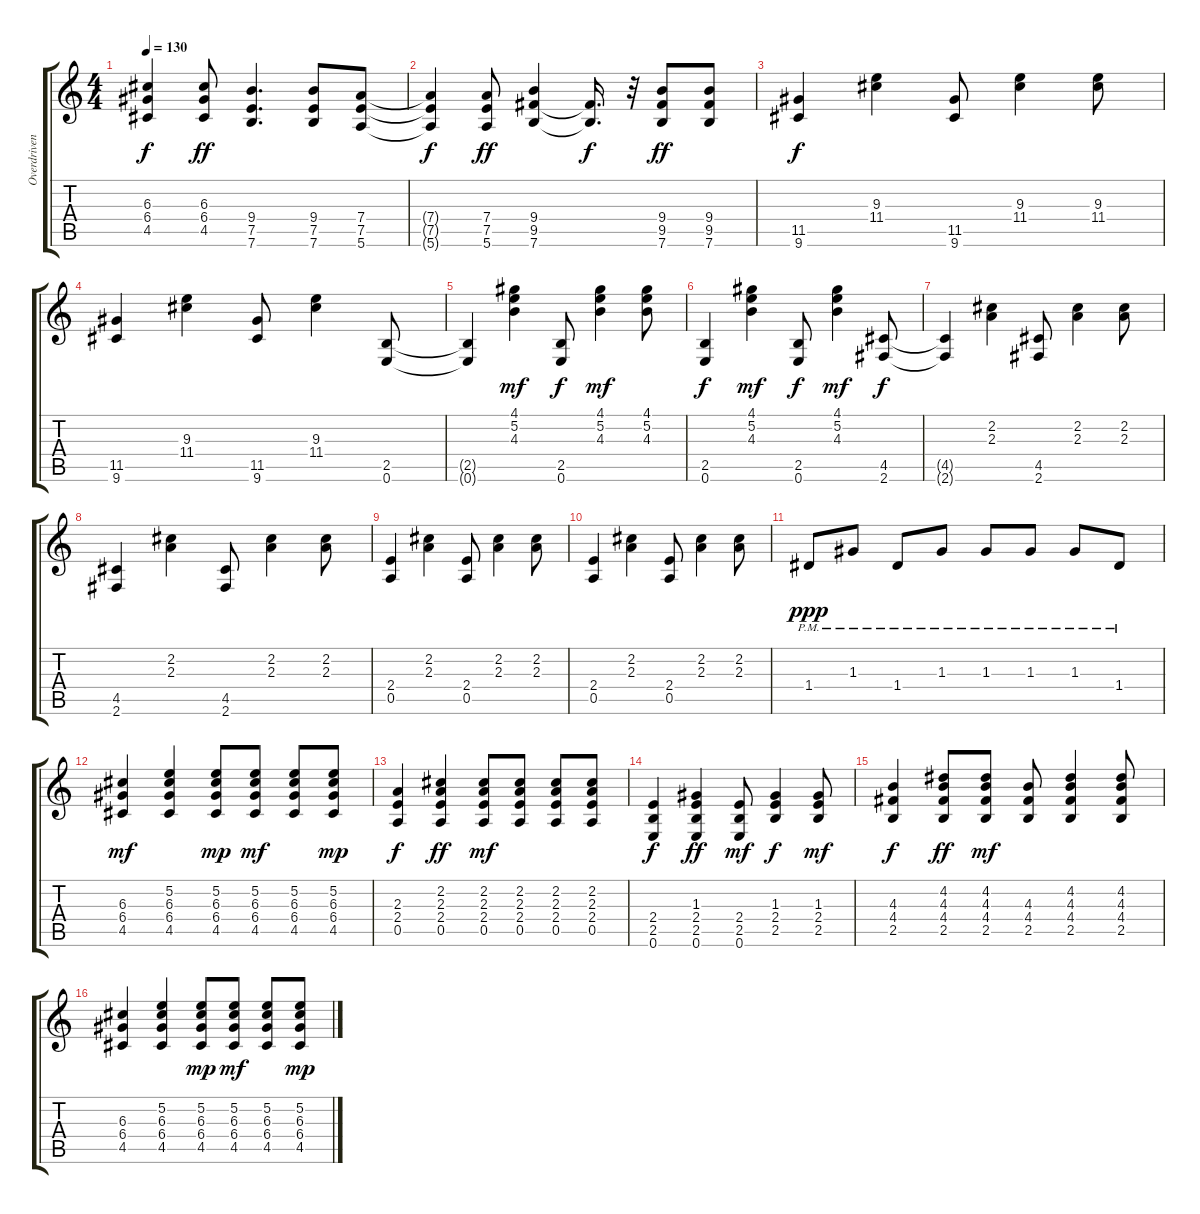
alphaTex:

\track ("Overdriven Guitar 1" "Overdriven") {instrument overdrivenguitar}
\staff {score tabs}
\tuning (E4 B3 G3 D3 A2 E2) {hide}
\ts (4 4)
\tempo 130
\clef g2
\ks c
(6.3{t} 6.4{t} 4.5{t}).4{dy f} (6.3 6.4 4.5).8{dy ff} (9.4 7.5 7.6).4{d} (9.4 7.5 7.6).8 (7.4 7.5 5.6).8 |
(7.4{t} 7.5{t} 5.6{t}).4{dy f} (7.4 7.5 5.6).8{dy ff} (9.4 9.5 7.6).4 (9.5{t} 7.6{t}).16{d dy f} r.32 (9.4 9.5 7.6).8{dy ff} (9.4 9.5 7.6).8 |
(11.5 9.6).4{dy f} (9.3 11.4).4 (11.5 9.6).8 (9.3 11.4).4 (9.3 11.4).8 |
(11.5 9.6).4 (9.3 11.4).4 (11.5 9.6).8 (9.3 11.4).4 (2.5 0.6).8 |
(2.5{t} 0.6{t}).4 (4.1 5.2 4.3).4{dy mf} (2.5 0.6).8{dy f} (4.1 5.2 4.3).4{dy mf} (4.1 5.2 4.3).8 |
(2.5 0.6).4{dy f} (4.1 5.2 4.3).4{dy mf} (2.5 0.6).8{dy f} (4.1 5.2 4.3).4{dy mf} (4.5 2.6).8{dy f} |
(4.5{t} 2.6{t}).4 (2.2 2.3).4 (4.5 2.6).8 (2.2 2.3).4 (2.2 2.3).8 |
(4.5 2.6).4 (2.2 2.3).4 (4.5 2.6).8 (2.2 2.3).4 (2.2 2.3).8 |
(2.4 0.5).4 (2.2 2.3).4 (2.4 0.5).8 (2.2 2.3).4 (2.2 2.3).8 |
(2.4 0.5).4 (2.2 2.3).4 (2.4 0.5).8 (2.2 2.3).4 (2.2 2.3).8 |
1.4{pm}.8{dy ppp} 1.3{pm}.8 1.4{pm}.8 1.3{pm}.8 1.3{pm}.8 1.3{pm}.8 1.3{pm}.8 1.4{pm}.8 |
(6.3 6.4 4.5).4{dy mf} (5.2 6.3 6.4 4.5).4 (5.2 6.3 6.4 4.5).8{dy mp} (5.2 6.3 6.4 4.5).8{dy mf} (5.2 6.3 6.4 4.5).8 (5.2 6.3 6.4 4.5).8{dy mp} |
(2.3 2.4 0.5).4{dy f} (2.2 2.3 2.4 0.5).4{dy ff} (2.2 2.3 2.4 0.5).8{dy mf} (2.2 2.3 2.4 0.5).8 (2.2 2.3 2.4 0.5).8 (2.2 2.3 2.4 0.5).8 |
(2.4 2.5 0.6).4{dy f} (1.3 2.4 2.5 0.6).4{dy ff} (2.4 2.5 0.6).8{dy mf} (1.3 2.4 2.5).4{dy f} (1.3 2.4 2.5).8{dy mf} |
(4.3 4.4 2.5).4{dy f} (4.2 4.3 4.4 2.5).8{dy ff} (4.2 4.3 4.4 2.5).8{dy mf} (4.3 4.4 2.5).8 (4.2 4.3 4.4 2.5).4 (4.2 4.3 4.4 2.5).8 |
(6.3 6.4 4.5).4 (5.2 6.3 6.4 4.5).4 (5.2 6.3 6.4 4.5).8{dy mp} (5.2 6.3 6.4 4.5).8{dy mf} (5.2 6.3 6.4 4.5).8 (5.2 6.3 6.4 4.5).8{dy mp}
